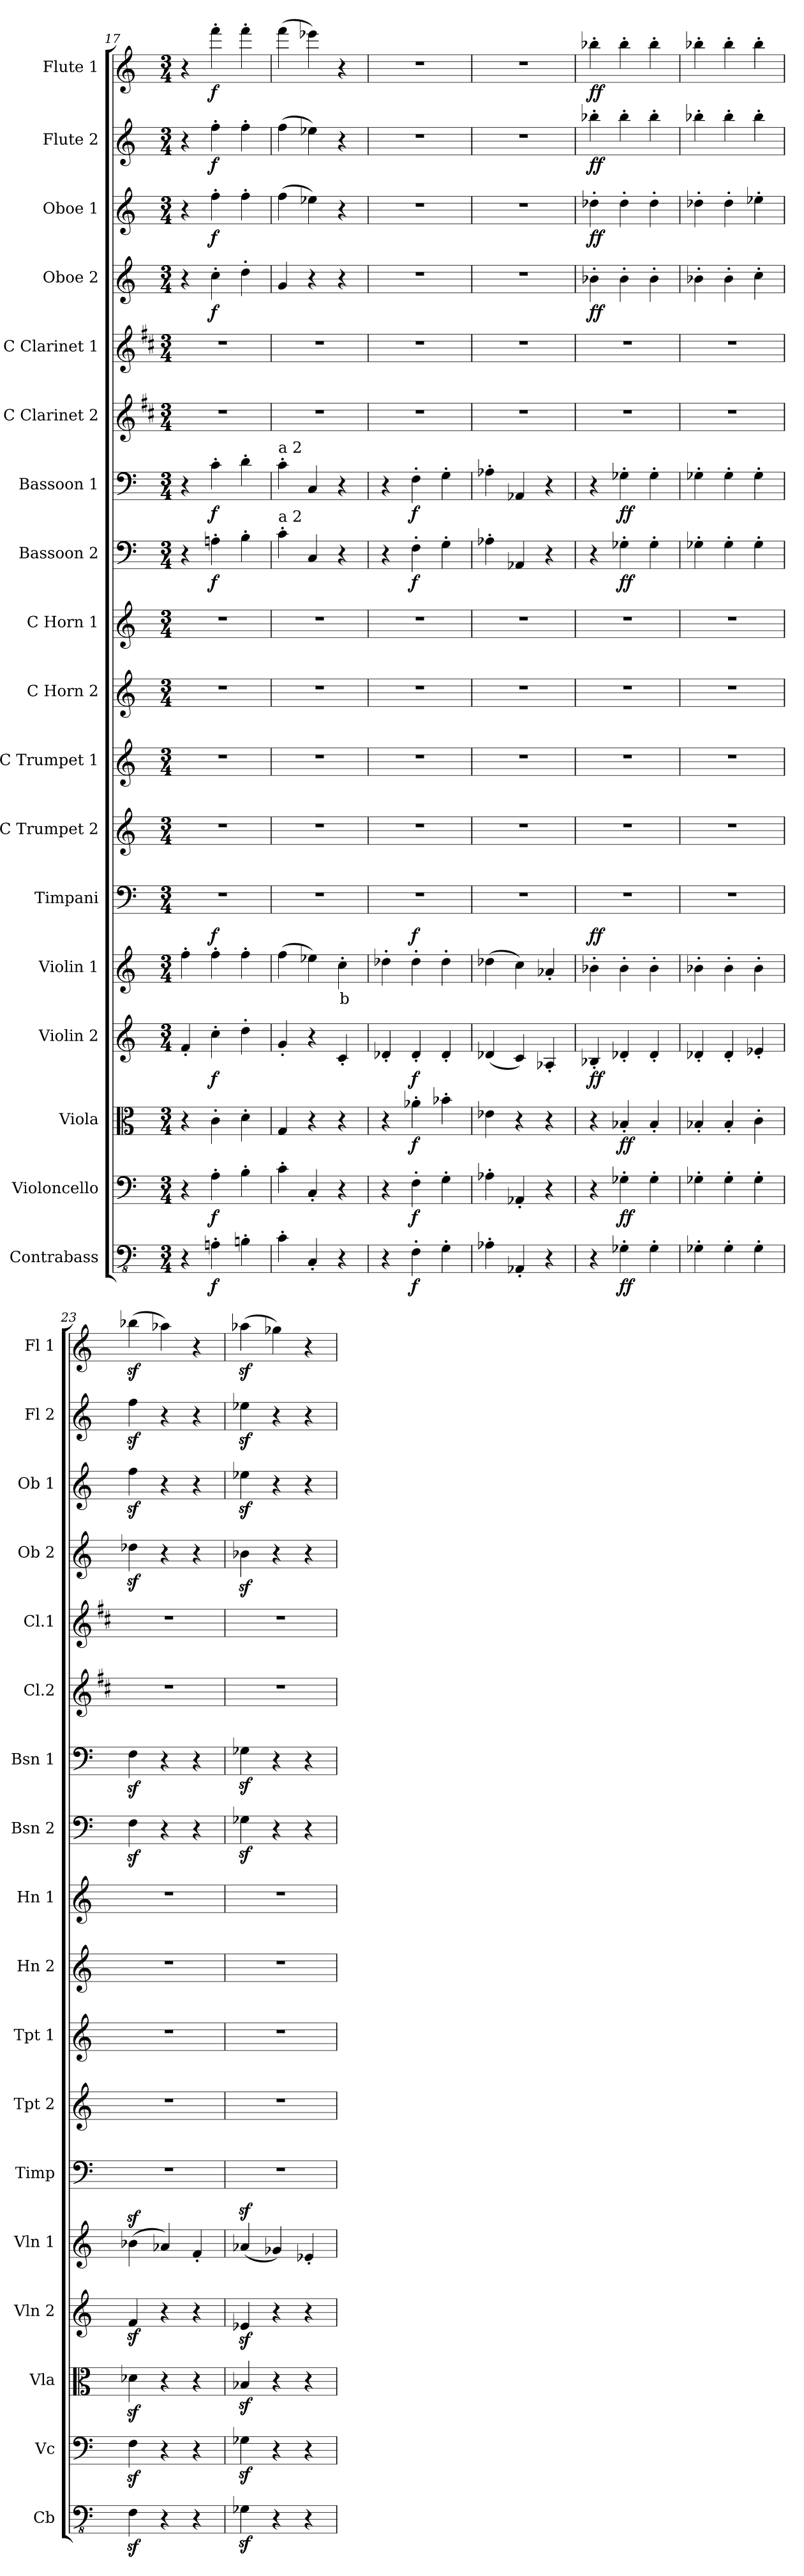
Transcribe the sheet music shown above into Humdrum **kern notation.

**kern	**dynam	**kern	**dynam	**kern	**dynam	**kern	**dynam	**kern	**text	**dynam	**kern	**kern	**kern	**kern	**kern	**kern	**dynam	**kern	**dynam	**kern	**kern	**kern	**dynam	**kern	**dynam	**kern	**dynam	**kern	**dynam
*part18	*part18	*part17	*part17	*part16	*part16	*part15	*part15	*part14	*part14	*part14	*part13	*part12	*part11	*part10	*part9	*part8	*part8	*part7	*part7	*part6	*part5	*part4	*part4	*part3	*part3	*part2	*part2	*part1	*part1
*staff18	*staff18	*staff17	*staff17	*staff16	*staff16	*staff15	*staff15	*staff14	*staff14	*staff14	*staff13	*staff12	*staff11	*staff10	*staff9	*staff8	*staff8	*staff7	*staff7	*staff6	*staff5	*staff4	*staff4	*staff3	*staff3	*staff2	*staff2	*staff1	*staff1
*I"Contrabass	*	*I"Violoncello	*	*I"Viola	*	*I"Violin 2	*	*I"Violin 1	*	*	*I"Timpani	*I"C Trumpet 2	*I"C Trumpet 1	*I"C Horn 2	*I"C Horn 1	*I"Bassoon 2	*	*I"Bassoon 1	*	*I"C Clarinet 2	*I"C Clarinet 1	*I"Oboe 2	*	*I"Oboe 1	*	*I"Flute 2	*	*I"Flute 1	*
*I'Cb	*	*I'Vc	*	*I'Vla	*	*I'Vln 2	*	*I'Vln 1	*	*	*I'Timp	*I'Tpt 2	*I'Tpt 1	*I'Hn 2	*I'Hn 1	*I'Bsn 2	*	*I'Bsn 1	*	*I'Cl.2	*I'Cl.1	*I'Ob 2	*	*I'Ob 1	*	*I'Fl 2	*	*I'Fl 1	*
*clefFv4	*	*clefF4	*	*clefC3	*	*clefG2	*	*clefG2	*	*	*clefF4	*clefG2	*clefG2	*clefG2	*clefG2	*clefF4	*	*clefF4	*	*clefG2	*clefG2	*clefG2	*	*clefG2	*	*clefG2	*	*clefG2	*
*	*	*	*	*	*	*	*	*	*	*	*	*	*	*ITrd7c12	*ITrd7c12	*	*	*	*	*ITrd1c2	*ITrd1c2	*	*	*	*	*	*	*	*
*k[]	*	*k[]	*	*k[]	*	*k[]	*	*k[]	*	*	*k[]	*k[]	*k[]	*k[]	*k[]	*k[]	*	*k[]	*	*k[]	*k[]	*k[]	*	*k[]	*	*k[]	*	*k[]	*
*M3/4	*	*M3/4	*	*M3/4	*	*M3/4	*	*M3/4	*	*	*M3/4	*M3/4	*M3/4	*M3/4	*M3/4	*M3/4	*	*M3/4	*	*M3/4	*M3/4	*M3/4	*	*M3/4	*	*M3/4	*	*M3/4	*
=17	=17	=17	=17	=17	=17	=17	=17	=17	=17	=17	=17	=17	=17	=17	=17	=17	=17	=17	=17	=17	=17	=17	=17	=17	=17	=17	=17	=17	=17
4r	.	4r	.	4r	.	4f'/	.	4ff'\	.	.	2.r	2.r	2.r	2.r	2.r	4r	.	4r	.	2.r	2.r	4r	.	4r	.	4r	.	4r	.
!	!LO:DY:b	!	!LO:DY:b	!	!	!	!LO:DY:b	!	!	!LO:DY:b	!	!	!	!	!	!	!LO:DY:b	!	!LO:DY:b	!	!	!	!LO:DY:b	!	!LO:DY:b	!	!LO:DY:b	!	!LO:DY:b
4AAn'\	f	4A'\	f	4c'\	.	4cc'\	f	4ff'\	.	f	.	.	.	.	.	4An'\	f	4c'\	f	.	.	4cc'\	f	4ff'\	f	4ff'\	f	4fff'\	f
4BBn'\	.	4B'\	.	4d'\	.	4dd'\	.	4ff'\	.	.	.	.	.	.	.	4B'\	.	4d'\	.	.	.	4dd'\	.	4ff'\	.	4ff'\	.	4fff'\	.
=18	=18	=18	=18	=18	=18	=18	=18	=18	=18	=18	=18	=18	=18	=18	=18	=18	=18	=18	=18	=18	=18	=18	=18	=18	=18	=18	=18	=18	=18
!	!	!	!	!	!	!	!	!	!	!	!	!	!	!	!	!	!	!LO:TX:a:t=a 2	!	!	!	!	!	!	!	!	!	!	!
!	!	!	!	!	!	!	!	!	!	!	!	!	!	!	!	!LO:TX:a:t=a 2	!	!	!	!	!	!	!	!	!	!	!	!	!
4C'\	.	4c'\	.	4G/	.	4g'/	.	(>4ff\	.	.	2.r	2.r	2.r	2.r	2.r	4c'\	.	4c'\	.	2.r	2.r	4g/	.	(>4ff\	.	(>4ff\	.	(>4fff\	.
4CC'/	.	4C'/	.	4r	.	4r	.	4ee-X\)	.	.	.	.	.	.	.	4C/	.	4C/	.	.	.	4r	.	4ee-X\)	.	4ee-X\)	.	4eee-X\)	.
!	!	!	!	!	!	!	!	!	!LO:LY:b:color=#FF0000	!	!	!	!	!	!	!	!	!	!	!	!	!	!	!	!	!	!	!	!
4r	.	4r	.	4r	.	4c'/	.	4cc'\	b	.	.	.	.	.	.	4r	.	4r	.	.	.	4r	.	4r	.	4r	.	4r	.
=19	=19	=19	=19	=19	=19	=19	=19	=19	=19	=19	=19	=19	=19	=19	=19	=19	=19	=19	=19	=19	=19	=19	=19	=19	=19	=19	=19	=19	=19
4r	.	4r	.	4r	.	4d-X'/	.	4dd-X'\	.	.	2.r	2.r	2.r	2.r	2.r	4r	.	4r	.	2.r	2.r	2.r	.	2.r	.	2.r	.	2.r	.
!	!LO:DY:b	!	!LO:DY:b	!	!LO:DY:b	!	!LO:DY:b	!	!	!LO:DY:b	!	!	!	!	!	!	!LO:DY:b	!	!LO:DY:b	!	!	!	!	!	!	!	!	!	!
4FF'\	f	4F'\	f	4a-X'\	f	4d-'/	f	4dd-'\	.	f	.	.	.	.	.	4F'\	f	4F'\	f	.	.	.	.	.	.	.	.	.	.
4GG'\	.	4G'\	.	4b-X'\	.	4d-'/	.	4dd-'\	.	.	.	.	.	.	.	4G'\	.	4G'\	.	.	.	.	.	.	.	.	.	.	.
=20	=20	=20	=20	=20	=20	=20	=20	=20	=20	=20	=20	=20	=20	=20	=20	=20	=20	=20	=20	=20	=20	=20	=20	=20	=20	=20	=20	=20	=20
4AA-X'\	.	4A-X'\	.	4e-X\	.	(<4d-X/	.	(>4dd-X\	.	.	2.r	2.r	2.r	2.r	2.r	4A-X'\	.	4A-X'\	.	2.r	2.r	2.r	.	2.r	.	2.r	.	2.r	.
4AAA-X'/	.	4AA-X'/	.	4r	.	4c/)	.	4cc\)	.	.	.	.	.	.	.	4AA-X/	.	4AA-X/	.	.	.	.	.	.	.	.	.	.	.
4r	.	4r	.	4r	.	4A-X'/	.	4a-X'/	.	.	.	.	.	.	.	4r	.	4r	.	.	.	.	.	.	.	.	.	.	.
=21	=21	=21	=21	=21	=21	=21	=21	=21	=21	=21	=21	=21	=21	=21	=21	=21	=21	=21	=21	=21	=21	=21	=21	=21	=21	=21	=21	=21	=21
!	!	!	!	!	!	!	!LO:DY:b	!	!	!LO:DY:b	!	!	!	!	!	!	!	!	!	!	!	!	!LO:DY:b	!	!LO:DY:b	!	!LO:DY:b	!	!LO:DY:b
4r	.	4r	.	4r	.	4B-X'/	ff	4b-X'\	.	ff	2.r	2.r	2.r	2.r	2.r	4r	.	4r	.	2.r	2.r	4b-X'\	ff	4dd-X'\	ff	4bb-X'\	ff	4bb-X'\	ff
!	!LO:DY:b	!	!LO:DY:b	!	!LO:DY:b	!	!	!	!	!	!	!	!	!	!	!	!LO:DY:b	!	!LO:DY:b	!	!	!	!	!	!	!	!	!	!
4GG-X'\	ff	4G-X'\	ff	4B-X'/	ff	4d-X'/	.	4b-'\	.	.	.	.	.	.	.	4G-X'\	ff	4G-X'\	ff	.	.	4b-'\	.	4dd-'\	.	4bb-'\	.	4bb-'\	.
4GG-'\	.	4G-'\	.	4B-'/	.	4d-'/	.	4b-'\	.	.	.	.	.	.	.	4G-'\	.	4G-'\	.	.	.	4b-'\	.	4dd-'\	.	4bb-'\	.	4bb-'\	.
=22	=22	=22	=22	=22	=22	=22	=22	=22	=22	=22	=22	=22	=22	=22	=22	=22	=22	=22	=22	=22	=22	=22	=22	=22	=22	=22	=22	=22	=22
4GG-X'\	.	4G-X'\	.	4B-X'/	.	4d-X'/	.	4b-X'\	.	.	2.r	2.r	2.r	2.r	2.r	4G-X'\	.	4G-X'\	.	2.r	2.r	4b-X'\	.	4dd-X'\	.	4bb-X'\	.	4bb-X'\	.
4GG-'\	.	4G-'\	.	4B-'/	.	4d-'/	.	4b-'\	.	.	.	.	.	.	.	4G-'\	.	4G-'\	.	.	.	4b-'\	.	4dd-'\	.	4bb-'\	.	4bb-'\	.
4GG-'\	.	4G-'\	.	4c'\	.	4e-X'/	.	4b-'\	.	.	.	.	.	.	.	4G-'\	.	4G-'\	.	.	.	4cc'\	.	4ee-X'\	.	4bb-'\	.	4bb-'\	.
=23	=23	=23	=23	=23	=23	=23	=23	=23	=23	=23	=23	=23	=23	=23	=23	=23	=23	=23	=23	=23	=23	=23	=23	=23	=23	=23	=23	=23	=23
4FFz<\	.	4Fz<\	.	4d-Xz<\	.	4fz</	.	(>4b-Xz<\	.	.	2.r	2.r	2.r	2.r	2.r	4Fz<\	.	4Fz<\	.	2.r	2.r	4dd-Xz<\	.	4ffz<\	.	4ffz<\	.	(>4bb-Xz<\	.
4r	.	4r	.	4r	.	4r	.	4a-X/)	.	.	.	.	.	.	.	4r	.	4r	.	.	.	4r	.	4r	.	4r	.	4aa-X\)	.
4r	.	4r	.	4r	.	4r	.	4f'/	.	.	.	.	.	.	.	4r	.	4r	.	.	.	4r	.	4r	.	4r	.	4r	.
=24	=24	=24	=24	=24	=24	=24	=24	=24	=24	=24	=24	=24	=24	=24	=24	=24	=24	=24	=24	=24	=24	=24	=24	=24	=24	=24	=24	=24	=24
4GG-Xz<\	.	4G-Xz<\	.	4B-Xz</	.	4e-Xz</	.	(<4a-Xz</	.	.	2.r	2.r	2.r	2.r	2.r	4G-Xz<\	.	4G-Xz<\	.	2.r	2.r	4b-Xz<\	.	4ee-Xz<\	.	4ee-Xz<\	.	(>4aa-Xz<\	.
4r	.	4r	.	4r	.	4r	.	4g-X/)	.	.	.	.	.	.	.	4r	.	4r	.	.	.	4r	.	4r	.	4r	.	4gg-X\)	.
4r	.	4r	.	4r	.	4r	.	4e-X'/	.	.	.	.	.	.	.	4r	.	4r	.	.	.	4r	.	4r	.	4r	.	4r	.
=	=	=	=	=	=	=	=	=	=	=	=	=	=	=	=	=	=	=	=	=	=	=	=	=	=	=	=	=	=
*-	*-	*-	*-	*-	*-	*-	*-	*-	*-	*-	*-	*-	*-	*-	*-	*-	*-	*-	*-	*-	*-	*-	*-	*-	*-	*-	*-	*-	*-
